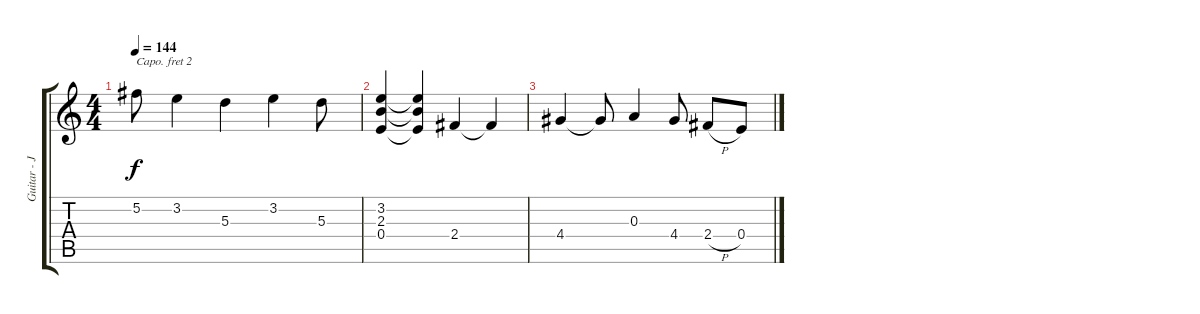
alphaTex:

\track ("Guitar - John Squire" "Guitar - J") {instrument distortionguitar}
\staff {score tabs}
\capo 2
\tuning (E4 B3 G3 D3 A2 E2) {hide}
\ts (4 4)
\tempo 144
\clef g2
\ks c
5.2{t}.8{dy f} 3.2.4 5.3.4 3.2.4 5.3.8 |
(3.2 2.3 0.4).4 (3.2{t} 2.3{t} 0.4{t}).4 2.4.4 2.4{t}.4 |
4.4.4 4.4{t}.8 0.3.4 4.4.8 2.4{h}.8 0.4.8
